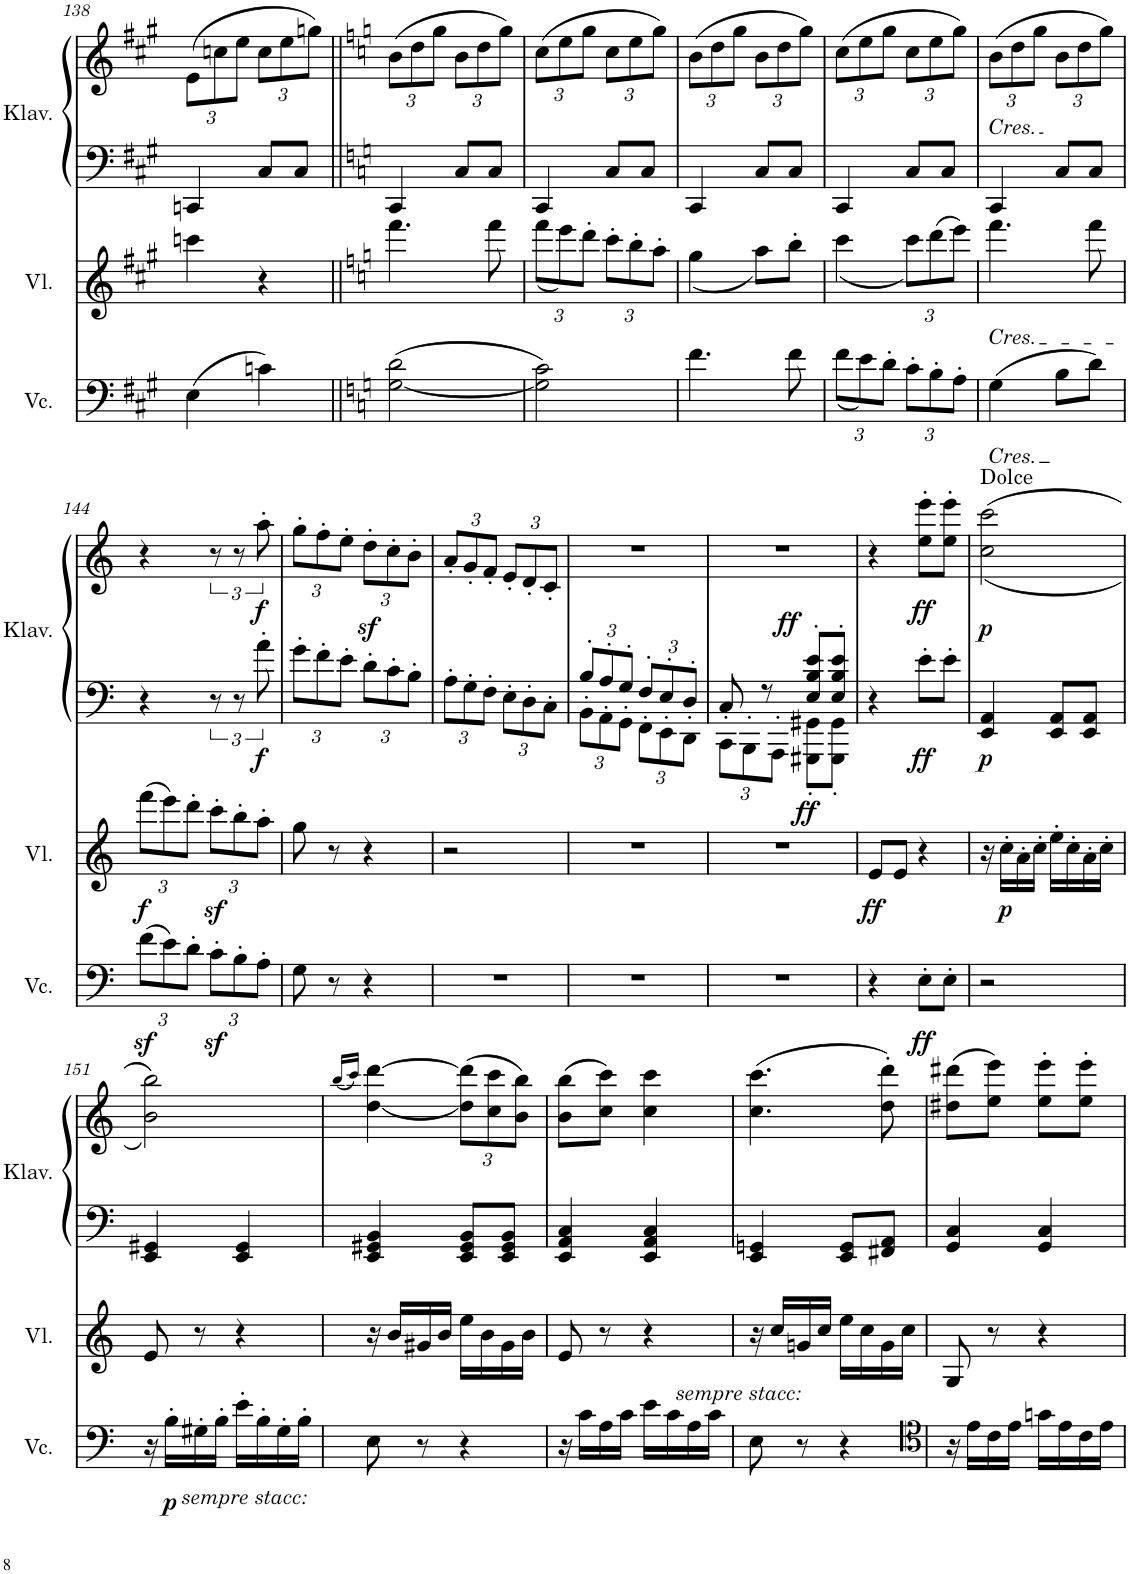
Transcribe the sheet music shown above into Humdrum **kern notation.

**kern	**dynam	**kern	**dynam	**kern	**kern	**dynam
*part3	*part3	*part2	*part2	*part1	*part1	*part1
*staff4	*staff4	*staff3	*staff3	*staff2	*staff1	*staff1/2
*I"Violoncello	*	*I"Violine	*	*I"Klavier	*	*
*I'Vc.	*	*I'Vl.	*	*I'Klav.	*	*
!!LO:PB:g=z
*clefF4	*	*clefG2	*	*clefF4	*clefG2	*
*k[f#c#g#]	*	*k[f#c#g#]	*	*k[f#c#g#]	*k[f#c#g#]	*
*M2/4	*	*M2/4	*	*M2/4	*M2/4	*
*	*	*	*	*	*Xbrackettup	*
=138	=138	=138	=138	=138	=138	=138
(4E\	.	4cccn\	.	4CCn/	(12e\L	.
.	.	.	.	.	12ccn\	.
.	.	.	.	.	12ee\J	.
4cn\)	.	4r	.	8C#/L	12cc\L	.
.	.	.	.	.	12ee\	.
.	.	.	.	8C#/J	.	.
.	.	.	.	.	12ggn\J)	.
=139||	=139||	=139||	=139||	=139||	=139||	=139||
*k[]	*	*k[]	*	*k[]	*k[]	*
([2G\ 2d\	.	4.fff\	.	4CC/	(12b\L	.
.	.	.	.	.	12dd\	.
.	.	.	.	.	12gg\J	.
.	.	.	.	8C/L	12b\L	.
.	.	.	.	.	12dd\	.
.	.	8fff\	.	8C/J	.	.
.	.	.	.	.	12gg\J)	.
=140	=140	=140	=140	=140	=140	=140
*	*	*Xbrackettup	*	*	*	*
2G\] 2c\)	.	(<12fff\L	.	4CC/	(12cc\L	.
.	.	12eee\)	.	.	12ee\	.
.	.	12ddd'\J	.	.	12gg\J	.
.	.	12ccc'\L	.	8C/L	12cc\L	.
.	.	12bb'\	.	.	12ee\	.
.	.	.	.	8C/J	.	.
.	.	12aa'\J	.	.	12gg\J)	.
=141	=141	=141	=141	=141	=141	=141
4.f\	.	(<4gg\	.	4CC/	(12b\L	.
.	.	.	.	.	12dd\	.
.	.	.	.	.	12gg\J	.
.	.	8aa\L)	.	8C/L	12b\L	.
.	.	.	.	.	12dd\	.
8f\	.	8bb'\J	.	8C/J	.	.
.	.	.	.	.	12gg\J)	.
=142	=142	=142	=142	=142	=142	=142
*Xbrackettup	*	*	*	*	*	*
(<12f\L	.	(<4ccc\	.	4CC/	(12cc\L	.
12e\)	.	.	.	.	12ee\	.
12d'\J	.	.	.	.	12gg\J	.
12c'\L	.	12ccc\L)	.	8C/L	12cc\L	.
12B'\	.	(12ddd\	.	.	12ee\	.
.	.	.	.	8C/J	.	.
12A'\J	.	12eee\J)	.	.	12gg\J)	.
=143	=143	=143	=143	=143	=143	=143
*k[]	*	*k[]	*	*k[]	*k[]	*
!	!	!	!	!	!LO:TX:b:i:t=Cres.	!
!	!	!LO:TX:b:i:t=Cres.	!	!	!	!
!LO:TX:b:i:t=Cres.	!	!	!	!	!	!
(4G\	.	4.fff\	.	4CC/	(12b\L	.
.	.	.	.	.	12dd\	.
.	.	.	.	.	12gg\J	.
8B\L	.	.	.	8C/L	12b\L	.
.	.	.	.	.	12dd\	.
8d\J)	.	8fff\	.	8C/J	.	.
.	.	.	.	.	12gg\J)	.
!!LO:LB:g=z
=144	=144	=144	=144	=144	=144	=144
!	!	!	!LO:DY:b	!	!	!
(12fz<\L	.	(12fff\L	f	4r	4r	.
12e\)	.	12eee\)	.	.	.	.
12d'\J	.	12ddd'\J	.	.	.	.
*	*	*	*	*	*brackettup	*
12cz<'\L	.	12cccz<'\L	.	12r	12r	.
12B'\	.	12bb'\	.	12r	12r	.
!	!	!	!	!	!	!LO:DY:b=2
!	!	!	!	!	!	!LO:DY:n=1:b
12A'\J	.	12aa'\J	.	12a'\	12aa'\	f f
=145	=145	=145	=145	=145	=145	=145
*	*	*	*	*Xbrackettup	*Xbrackettup	*
8G\	.	8gg\	.	12g'\L	12gg'\L	.
.	.	.	.	12f'\	12ff'\	.
8r	.	8r	.	.	.	.
.	.	.	.	12e'\J	12ee'\J	.
4r	.	4r	.	12d'\L	12ddz<'\L	.
.	.	.	.	12c'\	12cc'\	.
.	.	.	.	12B'\J	12b'\J	.
=146	=146	=146	=146	=146	=146	=146
2r	.	2r	.	12A'\L	12a'/L	.
.	.	.	.	12G'\	12g'/	.
.	.	.	.	12F'\J	12f'/J	.
.	.	.	.	12E'\L	12e'/L	.
.	.	.	.	12D'\	12d'/	.
.	.	.	.	12C'\J	12c'/J	.
=147	=147	=147	=147	=147	=147	=147
*	*	*	*	*^	*	*
2r	.	2r	.	12B'/L	12BB'>\L	2r	.
.	.	.	.	12A'/	12AA'>\	.	.
.	.	.	.	12G'/J	12GG'>\J	.	.
.	.	.	.	12F'/L	12FF'>\L	.	.
.	.	.	.	12E'/	12EE'>\	.	.
.	.	.	.	12D'/J	12DD'>\J	.	.
=148	=148	=148	=148	=148	=148	=148	=148
2r	.	2r	.	8C/	12CC'>\L	2r	.
.	.	.	.	.	12BBB'>\	.	.
.	.	.	.	8r	.	.	.
.	.	.	.	.	12AAA'>\J	.	.
!	!	!	!	!	!	!	!LO:DY:a=2
!	!	!	!	!	!	!	!LO:DY:n=1:b=2
.	.	.	.	8E/' 8B/' 8e/'L	8GGG#X\' 8GG#X\'L	.	ff ff
.	.	.	.	8E/' 8B/' 8e/'J	8GGG#\' 8GG#\'J	.	.
=149	=149	=149	=149	=149	=149	=149	=149
!	!	!	!LO:DY:b	!	!	!	!
*	*	*	*	*v	*v	*	*
4r	.	8e/L	ff	4r	4r	.
.	.	8e/J	.	.	.	.
!	!LO:DY:b	!	!	!	!	!LO:DY:b=2
!	!	!	!	!	!	!LO:DY:n=1:b
8E'\L	ff	4r	.	8e'\L	8ee\' 8eee\'L	ff ff
8E'\J	.	.	.	8e'\J	8ee\' 8eee\'J	.
=150	=150	=150	=150	=150	=150	=150
!	!	!	!	!	!LO:TX:a:t=Dolce	!
!	!	!	!	!	!	!LO:DY:b=2
!	!	!	!	!	!	!LO:DY:n=1:b
2r	.	16r	.	4EE/ 4AA/	((<2cc\ 2ccc\	p p
!	!	!	!LO:DY:b	!	!	!
.	.	16cc'\LL	p	.	.	.
.	.	16a'\	.	.	.	.
.	.	16cc'\JJ	.	.	.	.
.	.	16ee'\LL	.	8EE/ 8AA/L	.	.
.	.	16cc'\	.	.	.	.
.	.	16a'\	.	8EE/ 8AA/J	.	.
.	.	16cc'\JJ	.	.	.	.
!!LO:LB:g=z
=151	=151	=151	=151	=151	=151	=151
16r	.	8e/	.	4EE/ 4GG#X/	2b\ 2bb\))	.
!LO:TX:b:i:t=sempre stacc&colon;	!	!	!	!	!	!
!	!LO:DY:b	!	!	!	!	!
16B'\LL	p	.	.	.	.	.
16G#X'\	.	8r	.	.	.	.
16B'\JJ	.	.	.	.	.	.
16e'\LL	.	4r	.	4EE/ 4GG#/	.	.
16B'\	.	.	.	.	.	.
16G#'\	.	.	.	.	.	.
16B'\JJ	.	.	.	.	.	.
=152	=152	=152	=152	=152	=152	=152
.	.	.	.	.	(16qbb/LL	.
.	.	.	.	.	16qccc/JJ)	.
8E\	.	16r	.	4EE/ 4GG#X/ 4BB/	[4dd\ [4ddd\	.
.	.	16b/LL	.	.	.	.
8r	.	16g#X/	.	.	.	.
.	.	16b/JJ	.	.	.	.
4r	.	16ee\LL	.	8EE/ 8GG#/ 8BB/L	(12dd\] 12ddd\]L	.
.	.	16b\	.	.	.	.
.	.	.	.	.	12cc\ 12ccc\	.
.	.	16g#\	.	8EE/ 8GG#/ 8BB/J	.	.
.	.	.	.	.	12b\ 12bb\J)	.
.	.	16b\JJ	.	.	.	.
=153	=153	=153	=153	=153	=153	=153
!	!	!LO:TX:b:i:t=sempre stacc&colon;	!	!	!	!
16r	.	8e/	.	4EE/ 4AA/ 4C/	(8b\ 8bb\L	.
16c\LL	.	.	.	.	.	.
16A\	.	8r	.	.	8cc\ 8ccc\J)	.
16c\JJ	.	.	.	.	.	.
16e\LL	.	4r	.	4EE/ 4AA/ 4C/	4cc\ 4ccc\	.
16c\	.	.	.	.	.	.
16A\	.	.	.	.	.	.
16c\JJ	.	.	.	.	.	.
=154	=154	=154	=154	=154	=154	=154
8E\	.	16r	.	4EE/ 4GGn/	(4.cc\ 4.ccc\	.
.	.	16cc/LL	.	.	.	.
8r	.	16gn/	.	.	.	.
.	.	16cc/JJ	.	.	.	.
4r	.	16ee\LL	.	8EE/ 8GG/L	.	.
.	.	16cc\	.	.	.	.
.	.	16g\	.	8FF#X/ 8AA/J	8dd\' 8ddd\')	.
.	.	16cc\JJ	.	.	.	.
=155	=155	=155	=155	=155	=155	=155
*clefC4	*	*	*	*	*	*
16r	.	8G/	.	4GG/ 4C/	(8dd#X\ 8ddd#X\L	.
16e\LL	.	.	.	.	.	.
16c\	.	8r	.	.	8ee\ 8eee\J)	.
16e\JJ	.	.	.	.	.	.
16gn\LL	.	4r	.	4GG/ 4C/	8ee\' 8eee\'L	.
16e\	.	.	.	.	.	.
16c\	.	.	.	.	8ee\' 8eee\'J	.
16e\JJ	.	.	.	.	.	.
=	=	=	=	=	=	=
*-	*-	*-	*-	*-	*-	*-
